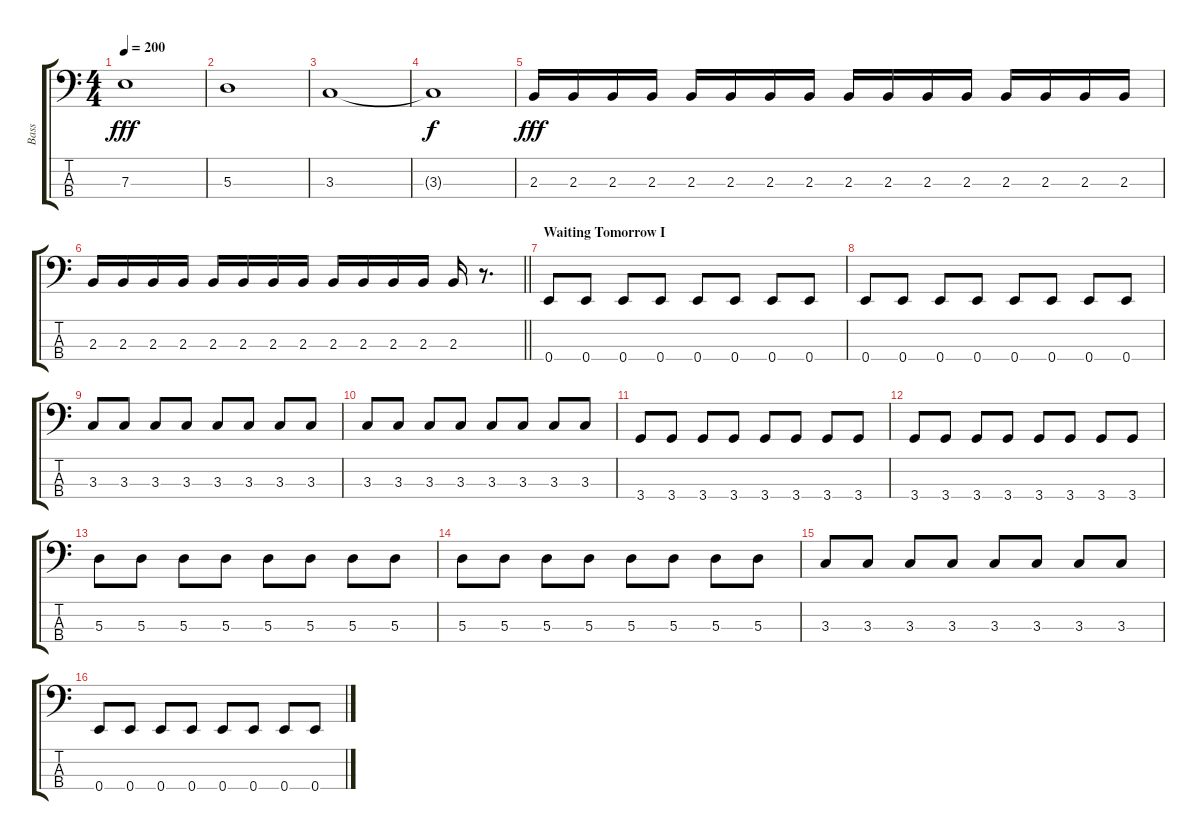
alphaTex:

\track ("Bass" "Bass") {instrument electricbassfinger}
\staff {score tabs}
\tuning (G2 D2 A1 E1) {hide}
\ts (4 4)
\tempo 200
\clef f4
\ks c
7.3.1{dy fff} |
5.3.1 |
3.3.1 |
3.3{t}.1{dy f} |
2.3.16{dy fff} 2.3.16 2.3.16 2.3.16 2.3.16 2.3.16 2.3.16 2.3.16 2.3.16 2.3.16 2.3.16 2.3.16 2.3.16 2.3.16 2.3.16 2.3.16 |
\barLineRight lightlight
2.3.16 2.3.16 2.3.16 2.3.16 2.3.16 2.3.16 2.3.16 2.3.16 2.3.16 2.3.16 2.3.16 2.3.16 2.3.16 r.8{d} |
\section ("" "Waiting Tomorrow I")
0.4.8 0.4.8 0.4.8 0.4.8 0.4.8 0.4.8 0.4.8 0.4.8 |
0.4.8 0.4.8 0.4.8 0.4.8 0.4.8 0.4.8 0.4.8 0.4.8 |
3.3.8 3.3.8 3.3.8 3.3.8 3.3.8 3.3.8 3.3.8 3.3.8 |
3.3.8 3.3.8 3.3.8 3.3.8 3.3.8 3.3.8 3.3.8 3.3.8 |
3.4.8 3.4.8 3.4.8 3.4.8 3.4.8 3.4.8 3.4.8 3.4.8 |
3.4.8 3.4.8 3.4.8 3.4.8 3.4.8 3.4.8 3.4.8 3.4.8 |
5.3.8 5.3.8 5.3.8 5.3.8 5.3.8 5.3.8 5.3.8 5.3.8 |
5.3.8 5.3.8 5.3.8 5.3.8 5.3.8 5.3.8 5.3.8 5.3.8 |
3.3.8 3.3.8 3.3.8 3.3.8 3.3.8 3.3.8 3.3.8 3.3.8 |
0.4.8 0.4.8 0.4.8 0.4.8 0.4.8 0.4.8 0.4.8 0.4.8
